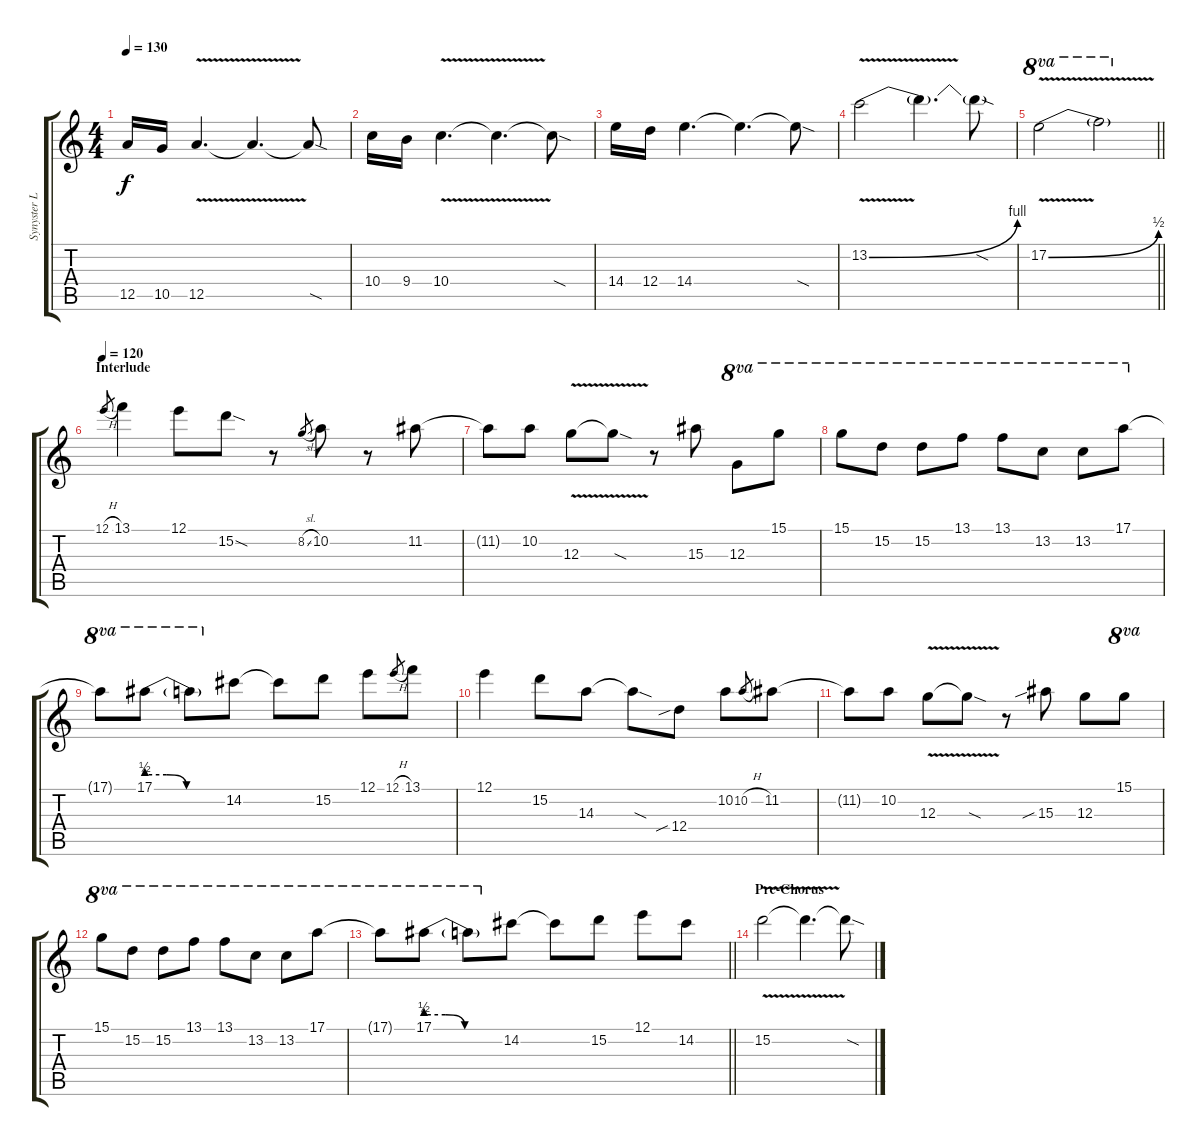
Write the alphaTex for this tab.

\track ("Synyster Lead" "Synyster L") {instrument distortionguitar}
\staff {score tabs}
\tuning (E4 B3 G3 D3 A2 D2) {hide}
\ts (4 4)
\tempo 130
\clef g2
\ks c
12.5.16{dy f} 10.5.16 12.5{v}.4{d} 12.5{t}.4{d} 12.5{sod t}.8 |
10.4.16 9.4.16 10.4{v}.4{d} 10.4{t}.4{d} 10.4{sod t}.8 |
14.4.16 12.4.16 14.4.4{d} 14.4{t}.4{d} 14.4{sod t}.8 |
13.2{be (bend 0 0 60 4) v}.2 13.2{t}.4{d} 13.2{sod t}.8 |
\barLineRight lightlight
17.2{be (bend 0 0 60 2) v}.2{ot 8va} 17.2{t}.2{ot 8va} |
\section ("" "Interlude")
\tempo 120
12.1{h}.8{gr} 13.1.4 12.1.8 15.2{sod}.8 r.8 8.2{sl}.8{gr} 10.2.8 r.8 11.2.8 |
11.2{t}.8 10.2.8 12.3{v}.8 12.3{sod t}.8 r.8 15.3.8 12.3.8{ot 8va} 15.1.8{ot 8va} |
15.1.8{ot 8va} 15.2.8{ot 8va} 15.2.8{ot 8va} 13.1.8{ot 8va} 13.1.8{ot 8va} 13.2.8{ot 8va} 13.2.8{ot 8va} 17.1.8{ot 8va} |
17.1{t}.8{ot 8va} 17.1{be (custom 0 2 15 2 30 0 60 0)}.8{ot 8va} 17.1{t}.8{ot 8va} 14.2.8 14.2{t}.8 15.2.8 12.1.8 12.1{h}.8{gr} 13.1.8 |
12.1.4 15.2.8 14.3.8 14.3{sod t}.8 12.4{sib}.8 10.2.8 10.2{h}.8{gr} 11.2.8 |
11.2{t}.8 10.2.8 12.3{v}.8 12.3{sod t}.8 r.8 15.3{sib}.8 12.3.8 15.1.8{ot 8va} |
15.1.8{ot 8va} 15.2.8{ot 8va} 15.2.8{ot 8va} 13.1.8{ot 8va} 13.1.8{ot 8va} 13.2.8{ot 8va} 13.2.8{ot 8va} 17.1.8{ot 8va} |
\barLineRight lightlight
17.1{t}.8{ot 8va} 17.1{be (custom 0 2 15 2 30 0 60 0)}.8{ot 8va} 17.1{t}.8{ot 8va} 14.2.8 14.2{t}.8 15.2.8 12.1.8 14.2.8 |
\section ("" "Pre-Chorus")
15.2{v}.2 15.2{t}.4{d} 15.2{sod t}.8
